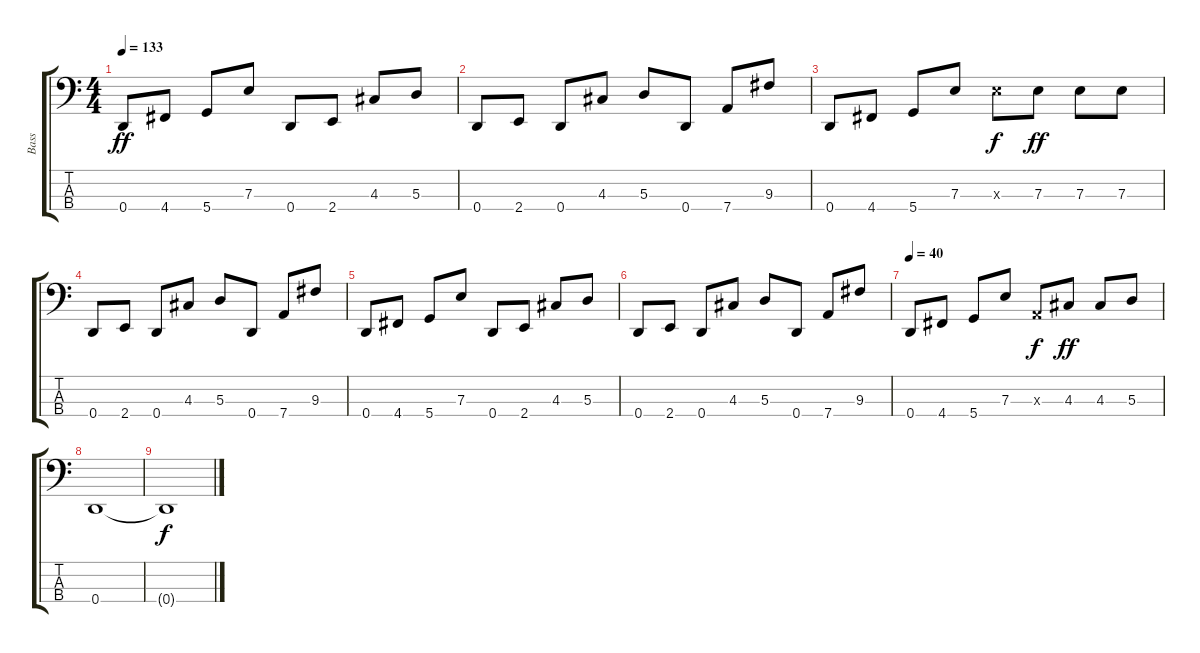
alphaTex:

\track ("Bass" "Bass") {instrument electricbassfinger}
\staff {score tabs}
\tuning (G2 D2 A1 D1) {hide}
\ts (4 4)
\tempo 133
\clef f4
\ks c
0.4.8{dy ff} 4.4.8 5.4.8 7.3.8 0.4.8 2.4.8 4.3.8 5.3.8 |
0.4.8 2.4.8 0.4.8 4.3.8 5.3.8 0.4.8 7.4.8 9.3.8 |
0.4.8 4.4.8 5.4.8 7.3.8 7.3{x}.8{dy f} 7.3.8{dy ff} 7.3.8 7.3.8 |
0.4.8 2.4.8 0.4.8 4.3.8 5.3.8 0.4.8 7.4.8 9.3.8 |
0.4.8 4.4.8 5.4.8 7.3.8 0.4.8 2.4.8 4.3.8 5.3.8 |
0.4.8 2.4.8 0.4.8 4.3.8 5.3.8 0.4.8 7.4.8 9.3.8 |
\tempo 40
0.4.8 4.4.8 5.4.8 7.3.8 0.3{x}.8{dy f} 4.3.8{dy ff} 4.3.8 5.3.8 |
0.4.1 |
0.4{t}.1{dy f}
